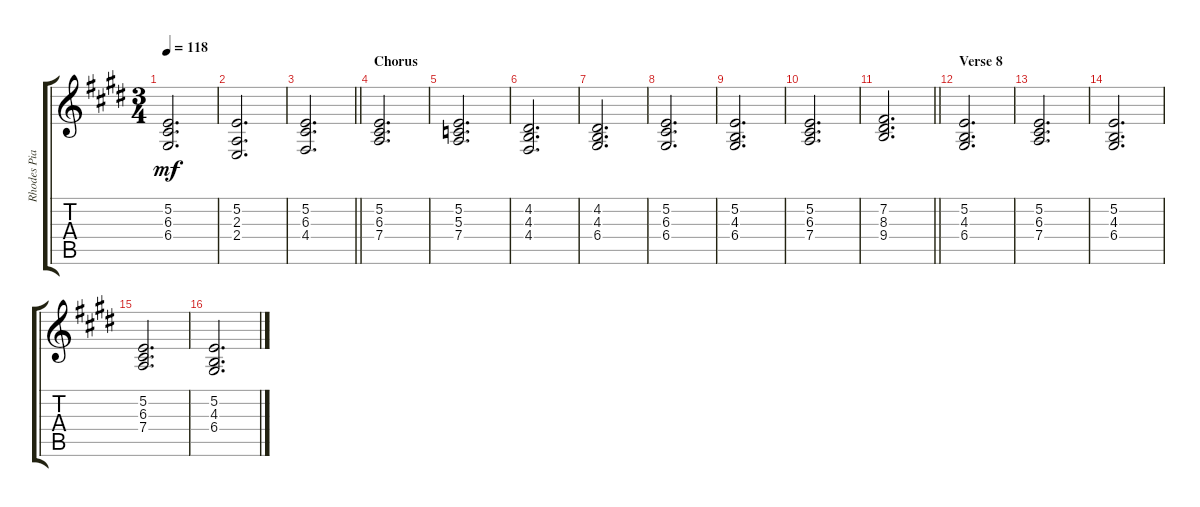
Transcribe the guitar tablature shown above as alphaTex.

\track ("Rhodes Piano" "Rhodes Pia") {instrument electricpiano1}
\staff {score tabs}
\tuning (E4 B3 G3 D3 A2 E2) {hide}
\ts (3 4)
\tempo 118
\clef g2
\ks e
(5.2 6.3 6.4).2{d dy mf} |
(5.2 2.3 2.4).2{d} |
\barLineRight lightlight
(5.2 6.3 4.4).2{d} |
\section ("" "Chorus")
(5.2 6.3 7.4).2{d} |
(5.2 5.3 7.4).2{d} |
(4.2 4.3 4.4).2{d} |
(4.2 4.3 6.4).2{d} |
(5.2 6.3 6.4).2{d} |
(5.2 4.3 6.4).2{d} |
(5.2 6.3 7.4).2{d} |
\barLineRight lightlight
(7.2 8.3 9.4).2{d} |
\section ("" "Verse 8")
(5.2 4.3 6.4).2{d} |
(5.2 6.3 7.4).2{d} |
(5.2 4.3 6.4).2{d} |
(5.2 6.3 7.4).2{d} |
(5.2 4.3 6.4).2{d}
